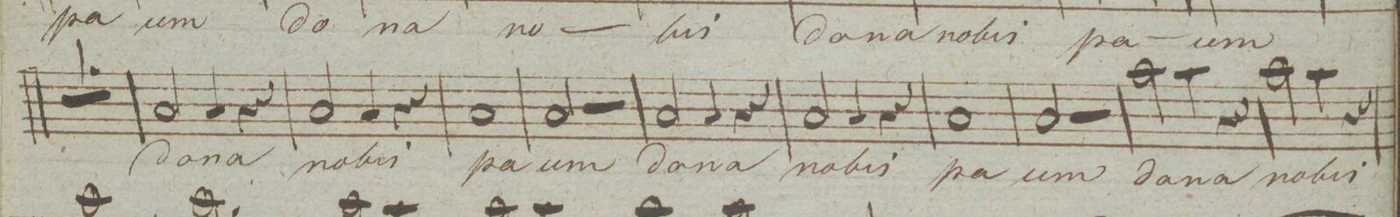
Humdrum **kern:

**kern	**text	**dynam
*I"Baſso.	*	*
*clefF4	*	*
*k[]	*	*
*met(c|)	*	*
*M2/2	*	*
1r	.	.
=58	=58	=58
2C/	do-	.
4C/	-na	.
4r	.	.
=59	=59	=59
2C/	no-	.
4C/	-bis	.
4r	.	.
=60	=60	=60
1C/	pa-	.
=61	=61	=61
2C/	-cem	.
2r	.	.
=62	=62	=62
2C/	do-	.
4C/	-na	.
4r	.	.
=63	=63	=63
2C/	no-	.
4C/	-bis	.
4r	.	.
=64	=64	=64
1C/	pa-	.
=65	=65	=65
2C/	-cem	.
2r	.	.
=66	=66	=66
2c\	do-	.
4c\	-na	.
4r	.	.
=67	=67	=67
2c\	no-	.
4c\	-bis	.
4r	.	.
=68	=68	=68
*-	*-	*-
